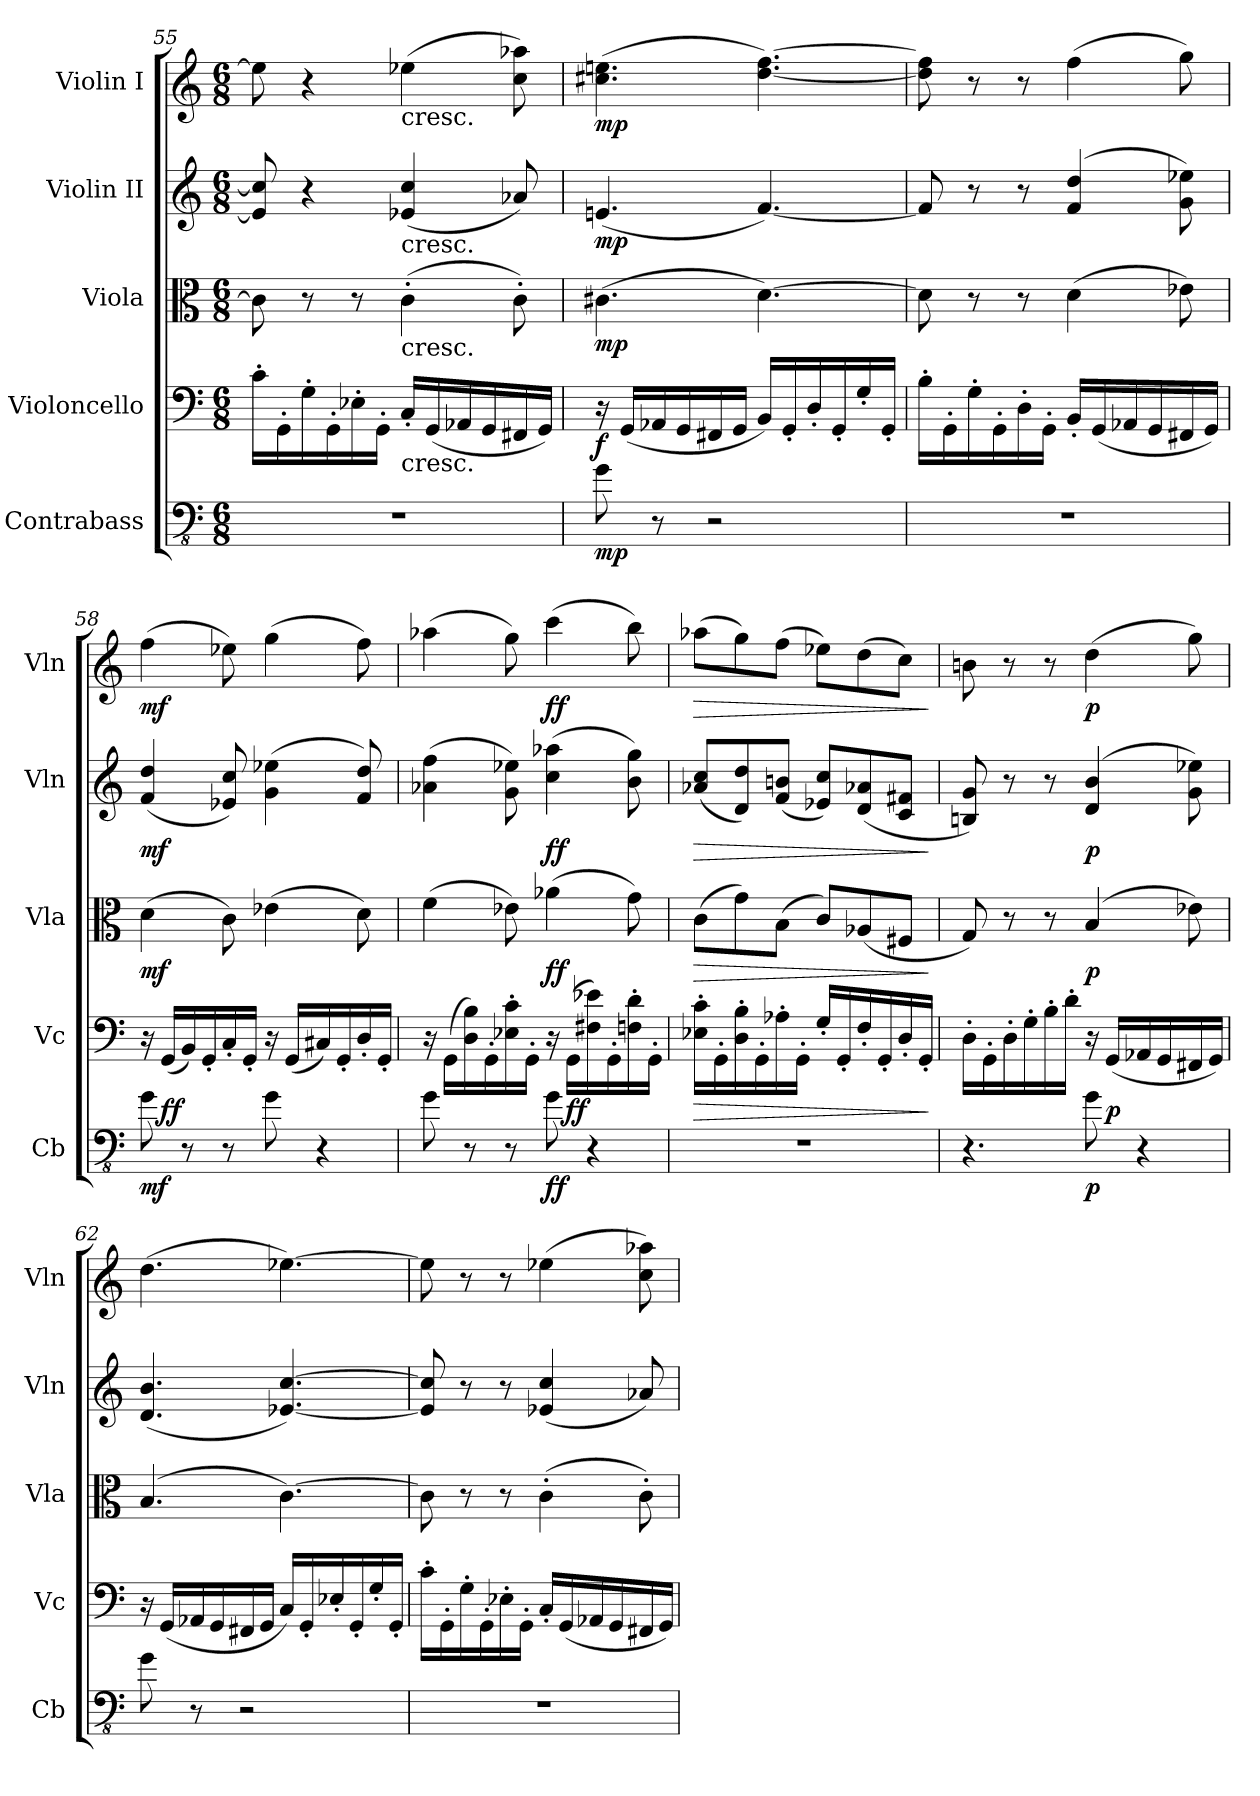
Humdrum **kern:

**kern	**dynam	**kern	**dynam	**kern	**dynam	**kern	**dynam	**kern	**dynam
*part5	*part5	*part4	*part4	*part3	*part3	*part2	*part2	*part1	*part1
*staff5	*staff5	*staff4	*staff4	*staff3	*staff3	*staff2	*staff2	*staff1	*staff1
*I"Contrabass	*	*I"Violoncello	*	*I"Viola	*	*I"Violin II	*	*I"Violin I	*
*I'Cb	*	*I'Vc	*	*I'Vla	*	*I'Vln	*	*I'Vln	*
!!LO:PB:g=z
*clefFv4	*	*clefF4	*	*clefC3	*	*clefG2	*	*clefG2	*
*ITrd7c12	*	*	*	*	*	*	*	*	*
*k[]	*	*k[]	*	*k[]	*	*k[]	*	*k[]	*
*M6/8	*	*M6/8	*	*M6/8	*	*M6/8	*	*M6/8	*
=55	=55	=55	=55	=55	=55	=55	=55	=55	=55
2.r	.	16c'\LL	.	8c\]	.	8e-/] 8cc/]	.	8ee-\]	.
.	.	16GG'\	.	.	.	.	.	.	.
.	.	16G'\	.	8r	.	4r	.	4r	.
.	.	16GG'\	.	.	.	.	.	.	.
.	.	16E-X'\	.	8r	.	.	.	.	.
.	.	16GG'\JJ	.	.	.	.	.	.	.
!	!	!	!	!	!	!	!	!LO:TX:b:t=cresc.	!
!	!	!	!	!	!	!LO:TX:b:t=cresc.	!	!	!
!	!	!	!	!LO:TX:b:t=cresc.	!	!	!	!	!
!	!	!LO:TX:b:t=cresc.	!	!	!	!	!	!	!
.	.	16C'/LL	.	(4c'\	.	(4e-X/ 4cc/	.	(4ee-X\	.
.	.	(16GG/	.	.	.	.	.	.	.
.	.	16AA-X/	.	.	.	.	.	.	.
.	.	16GG/	.	.	.	.	.	.	.
.	.	16FF#X/	.	8c'\)	.	8a-X/)	.	8cc\ 8aa-X\)	.
.	.	16GG/JJ)	.	.	.	.	.	.	.
=56	=56	=56	=56	=56	=56	=56	=56	=56	=56
!	!LO:DY:b	!	!LO:DY:b	!	!LO:DY:b	!	!LO:DY:b	!	!LO:DY:b
8GG\	mp	16r	f	(4.c#X\	mp	(4.en/	mp	(4.cc#X\ 4.een\	mp
.	.	(16GG/LL	.	.	.	.	.	.	.
8r	.	16AA-X/	.	.	.	.	.	.	.
.	.	16GG/	.	.	.	.	.	.	.
2r	.	16FF#X/	.	.	.	.	.	.	.
.	.	16GG/JJ	.	.	.	.	.	.	.
.	.	16BB/LL)	.	[4.d\)	.	[4.f/)	.	[4.dd\ [4.ff\)	.
.	.	16GG'/	.	.	.	.	.	.	.
.	.	16D'/	.	.	.	.	.	.	.
.	.	16GG'/	.	.	.	.	.	.	.
.	.	16G'/	.	.	.	.	.	.	.
.	.	16GG'/JJ	.	.	.	.	.	.	.
=57	=57	=57	=57	=57	=57	=57	=57	=57	=57
2.r	.	16B'\LL	.	8d\]	.	8f/]	.	8dd\] 8ff\]	.
.	.	16GG'\	.	.	.	.	.	.	.
.	.	16G'\	.	8r	.	8r	.	8r	.
.	.	16GG'\	.	.	.	.	.	.	.
.	.	16D'\	.	8r	.	8r	.	8r	.
.	.	16GG'\JJ	.	.	.	.	.	.	.
.	.	16BB'/LL	.	(4d\	.	(4f/ 4dd/	.	(4ff\	.
.	.	(16GG/	.	.	.	.	.	.	.
.	.	16AA-X/	.	.	.	.	.	.	.
.	.	16GG/	.	.	.	.	.	.	.
.	.	16FF#X/	.	8e-X\)	.	8g\ 8ee-X\)	.	8gg\)	.
.	.	16GG/JJ)	.	.	.	.	.	.	.
=58	=58	=58	=58	=58	=58	=58	=58	=58	=58
!	!LO:DY:b	!	!	!	!LO:DY:b	!	!LO:DY:b	!	!LO:DY:b
8GG\	mf	16r	.	(4d\	mf	(4f/ 4dd/	mf	(4ff\	mf
!	!	!	!LO:DY:b	!	!	!	!	!	!
.	.	(16GG/LL	ff	.	.	.	.	.	.
8r	.	16BB/)	.	.	.	.	.	.	.
.	.	16GG'/	.	.	.	.	.	.	.
8r	.	16C'/	.	8c\)	.	8e-X/ 8cc/)	.	8ee-X\)	.
.	.	16GG'/JJ	.	.	.	.	.	.	.
8GG\	.	16r	.	(4e-X\	.	(4g\ 4ee-X\	.	(4gg\	.
.	.	(16GG/LL	.	.	.	.	.	.	.
4r	.	16C#X/)	.	.	.	.	.	.	.
.	.	16GG'/	.	.	.	.	.	.	.
.	.	16D'/	.	8d\)	.	8f/ 8dd/)	.	8ff\)	.
.	.	16GG'/JJ	.	.	.	.	.	.	.
!!LO:LB:g=z
=59	=59	=59	=59	=59	=59	=59	=59	=59	=59
8GG\	.	16r	.	(4f\	.	(4a-X\ 4ff\	.	(4aa-X\	.
.	.	(16GG\LL	.	.	.	.	.	.	.
8r	.	16D\ 16B\)	.	.	.	.	.	.	.
.	.	16GG'\	.	.	.	.	.	.	.
8r	.	16E-X\' 16c\'	.	8e-X\)	.	8g\ 8ee-X\)	.	8gg\)	.
.	.	16GG'\JJ	.	.	.	.	.	.	.
!	!LO:DY:b	!	!	!	!LO:DY:b	!	!LO:DY:b	!	!LO:DY:b
8GG\	ff	16r	.	(4a-X\	ff	(4cc\ 4aa-X\	ff	(4ccc\	ff
!	!	!	!LO:DY:b	!	!	!	!	!	!
.	.	(16GG\LL	ff	.	.	.	.	.	.
4r	.	16F#X\ 16e-X\)	.	.	.	.	.	.	.
.	.	16GG'\	.	.	.	.	.	.	.
.	.	16Fn\' 16d\'	.	8g\)	.	8b\ 8gg\)	.	8bb\)	.
.	.	16GG'\JJ	.	.	.	.	.	.	.
=60	=60	=60	=60	=60	=60	=60	=60	=60	=60
!	!	!	!LO:HP:b	!	!LO:HP:b	!	!LO:HP:b	!	!LO:HP:b
2.r	.	16E-X\' 16c\'LL	>	(8c\L	>	(8a-X/ 8cc/L	>	(8aa-X\L	>
.	.	16GG'\	.	.	.	.	.	.	.
.	.	16D\' 16B\'	.	8g\)	.	8d/ 8dd/)	.	8gg\)	.
.	.	16GG'\	.	.	.	.	.	.	.
.	.	16A-X'\	.	(8B\J	.	(8f/ 8bn/J	.	(8ff\J	.
.	.	16GG'\JJ	.	.	.	.	.	.	.
.	.	16G'/LL	.	8c/L)	.	8e-X/ 8cc/L)	.	8ee-X\L)	.
.	.	16GG'/	.	.	.	.	.	.	.
.	.	16F'/	.	(8A-X/	.	(8d/ 8a-X/	.	(8dd\	.
.	.	16GG'/	.	.	.	.	.	.	.
.	.	16D'/	.	8F#X/J	.	8c/ 8f#X/J	.	8cc\J)	.
.	.	16GG'/JJ	.	.	.	.	.	.	.
.	.	.	]	.	]	.	]	.	]
=61	=61	=61	=61	=61	=61	=61	=61	=61	=61
4.r	.	16D'\LL	.	8G/)	.	8Bn/ 8g/)	.	8bn\	.
.	.	16GG'\	.	.	.	.	.	.	.
.	.	16D'\	.	8r	.	8r	.	8r	.
.	.	16G'\	.	.	.	.	.	.	.
.	.	16B'\	.	8r	.	8r	.	8r	.
.	.	16d'\JJ	.	.	.	.	.	.	.
!	!LO:DY:b	!	!	!	!LO:DY:b	!	!LO:DY:b	!	!LO:DY:b
8GG\	p	16r	.	(4B/	p	(4d/ 4b/	p	(4dd\	p
!	!	!	!LO:DY:b	!	!	!	!	!	!
.	.	(16GG/LL	p	.	.	.	.	.	.
4r	.	16AA-X/	.	.	.	.	.	.	.
.	.	16GG/	.	.	.	.	.	.	.
.	.	16FF#X/	.	8e-X\)	.	8g\ 8ee-X\)	.	8gg\)	.
.	.	16GG/JJ)	.	.	.	.	.	.	.
!!LO:PB:g=z
=62	=62	=62	=62	=62	=62	=62	=62	=62	=62
8GG\	.	16r	.	(4.B/	.	(4.d/ 4.b/	.	(4.dd\	.
.	.	(16GG/LL	.	.	.	.	.	.	.
8r	.	16AA-X/	.	.	.	.	.	.	.
.	.	16GG/	.	.	.	.	.	.	.
2r	.	16FF#X/	.	.	.	.	.	.	.
.	.	16GG/JJ	.	.	.	.	.	.	.
.	.	16C/LL)	.	[4.c\)	.	[4.e-X/ [4.cc/)	.	[4.ee-X\)	.
.	.	16GG'/	.	.	.	.	.	.	.
.	.	16E-X'/	.	.	.	.	.	.	.
.	.	16GG'/	.	.	.	.	.	.	.
.	.	16G'/	.	.	.	.	.	.	.
.	.	16GG'/JJ	.	.	.	.	.	.	.
=63	=63	=63	=63	=63	=63	=63	=63	=63	=63
2.r	.	16c'\LL	.	8c\]	.	8e-/] 8cc/]	.	8ee-\]	.
.	.	16GG'\	.	.	.	.	.	.	.
.	.	16G'\	.	8r	.	8r	.	8r	.
.	.	16GG'\	.	.	.	.	.	.	.
.	.	16E-X'\	.	8r	.	8r	.	8r	.
.	.	16GG'\JJ	.	.	.	.	.	.	.
.	.	16C'/LL	.	(4c'\	.	(4e-X/ 4cc/	.	(4ee-X\	.
.	.	(16GG/	.	.	.	.	.	.	.
.	.	16AA-X/	.	.	.	.	.	.	.
.	.	16GG/	.	.	.	.	.	.	.
.	.	16FF#X/	.	8c'\)	.	8a-X/)	.	8cc\ 8aa-X\)	.
.	.	16GG/JJ)	.	.	.	.	.	.	.
=	=	=	=	=	=	=	=	=	=
*-	*-	*-	*-	*-	*-	*-	*-	*-	*-
